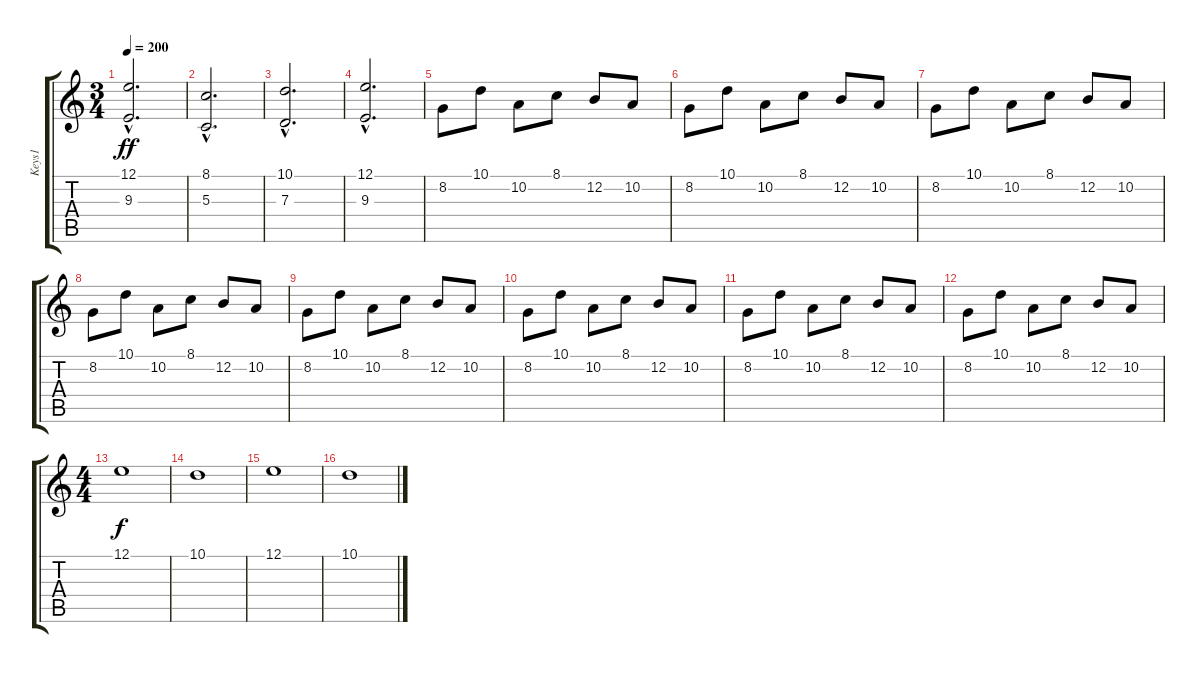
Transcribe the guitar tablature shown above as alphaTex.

\track ("Keys1" "Keys1") {instrument stringensemble1}
\staff {score tabs}
\tuning (E4 B3 G3 D3 A2 E2) {hide}
\ts (3 4)
\tempo 200
\clef g2
\ks c
(12.1{hac} 9.3{hac}).2{d dy ff} |
(8.1{hac} 5.3{hac}).2{d} |
(10.1{hac} 7.3{hac}).2{d} |
(12.1{hac} 9.3{hac}).2{d} |
8.2.8{instrument stringensemble1} 10.1.8 10.2.8 8.1.8 12.2.8 10.2.8 |
8.2.8{instrument stringensemble1} 10.1.8 10.2.8 8.1.8 12.2.8 10.2.8 |
8.2.8{instrument stringensemble1} 10.1.8 10.2.8 8.1.8 12.2.8 10.2.8 |
8.2.8{instrument stringensemble1} 10.1.8 10.2.8 8.1.8 12.2.8 10.2.8 |
8.2.8{instrument stringensemble1} 10.1.8 10.2.8 8.1.8 12.2.8 10.2.8 |
8.2.8{instrument stringensemble1} 10.1.8 10.2.8 8.1.8 12.2.8 10.2.8 |
8.2.8{instrument stringensemble1} 10.1.8 10.2.8 8.1.8 12.2.8 10.2.8 |
8.2.8{instrument stringensemble1} 10.1.8 10.2.8 8.1.8 12.2.8 10.2.8 |
\ts (4 4)
12.1.1{dy f} |
10.1.1 |
12.1.1 |
10.1.1
